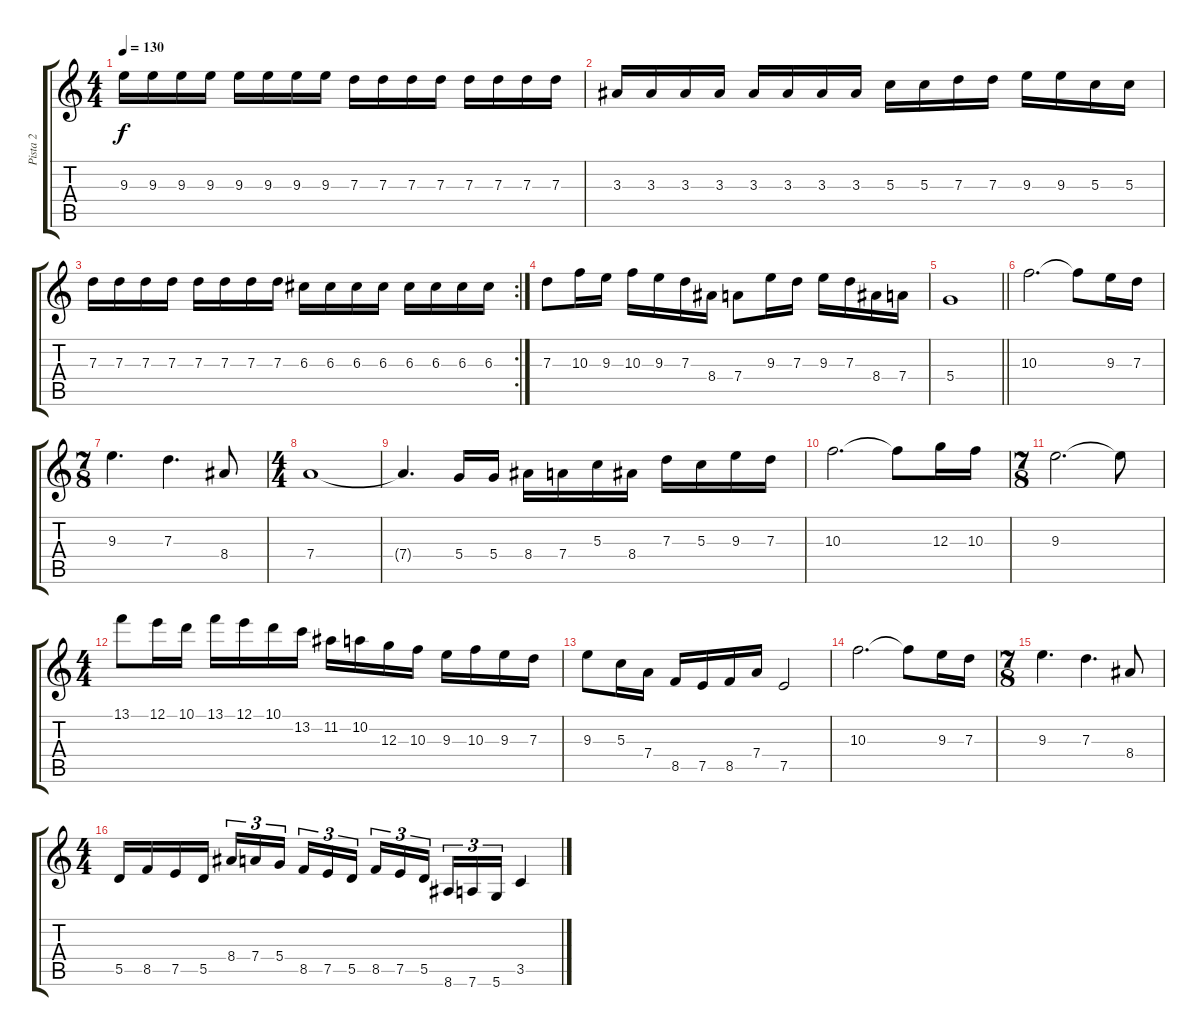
\track ("Pista 2" "Pista 2") {instrument acousticguitarnylon}
\staff {score tabs}
\tuning (E4 B3 G3 D3 A2 D2) {hide}
\ts (4 4)
\tempo 130
\clef g2
\ks c
9.3.16{dy f} 9.3.16 9.3.16 9.3.16 9.3.16 9.3.16 9.3.16 9.3.16 7.3.16 7.3.16 7.3.16 7.3.16 7.3.16 7.3.16 7.3.16 7.3.16 |
3.3.16 3.3.16 3.3.16 3.3.16 3.3.16 3.3.16 3.3.16 3.3.16 5.3.16 5.3.16 7.3.16 7.3.16 9.3.16 9.3.16 5.3.16 5.3.16 |
\rc 2
7.3.16 7.3.16 7.3.16 7.3.16 7.3.16 7.3.16 7.3.16 7.3.16 6.3.16 6.3.16 6.3.16 6.3.16 6.3.16 6.3.16 6.3.16 6.3.16 |
7.3.8 10.3.16 9.3.16 10.3.16 9.3.16 7.3.16 8.4.16 7.4.8 9.3.16 7.3.16 9.3.16 7.3.16 8.4.16 7.4.16 |
\barLineRight lightlight
5.4.1 |
10.3.2{d} 10.3{t}.8 9.3.16 7.3.16 |
\ts (7 8)
9.3.4{d} 7.3.4{d} 8.4.8 |
\ts (4 4)
7.4.1 |
7.4{t}.4{d} 5.4.16 5.4.16 8.4.16 7.4.16 5.3.16 8.4.16 7.3.16 5.3.16 9.3.16 7.3.16 |
10.3.2{d} 10.3{t}.8 12.3.16 10.3.16 |
\ts (7 8)
9.3.2{d} 9.3{t}.8 |
\ts (4 4)
13.1.8 12.1.16 10.1.16 13.1.16 12.1.16 10.1.16 13.2.16 11.2.16 10.2.16 12.3.16 10.3.16 9.3.16 10.3.16 9.3.16 7.3.16 |
9.3.8 5.3.16 7.4.16 8.5.16 7.5.16 8.5.16 7.4.16 7.5.2 |
10.3.2{d} 10.3{t}.8 9.3.16 7.3.16 |
\ts (7 8)
9.3.4{d} 7.3.4{d} 8.4.8 |
\ts (4 4)
5.5.16 8.5.16 7.5.16 5.5.16 8.4.16{tu (3 2)} 7.4.16{tu (3 2)} 5.4.16{tu (3 2) beam splitsecondary} 8.5.16{tu (3 2)} 7.5.16{tu (3 2)} 5.5.16{tu (3 2)} 8.5.16{tu (3 2)} 7.5.16{tu (3 2)} 5.5.16{tu (3 2) beam splitsecondary} 8.6.16{tu (3 2)} 7.6.16{tu (3 2)} 5.6.16{tu (3 2)} 3.5.4
